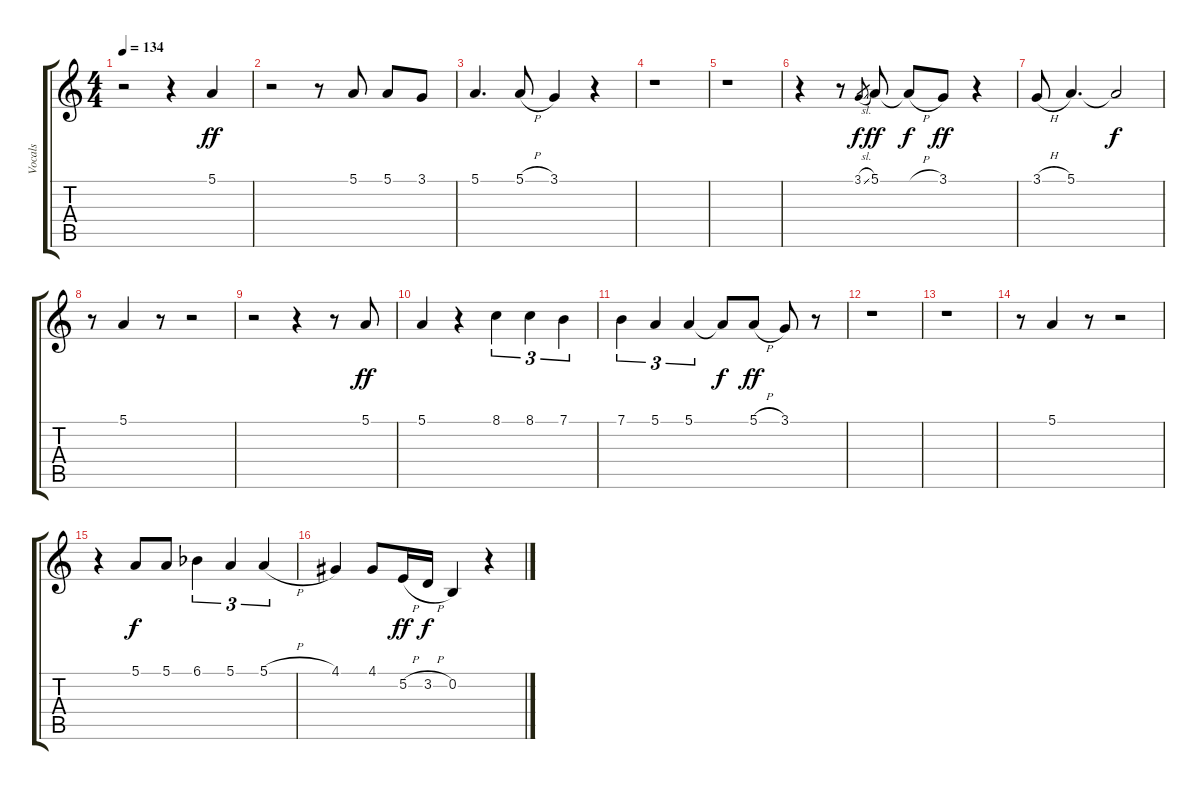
\track ("Vocals" "Vocals") {instrument bassoon}
\staff {score tabs}
\tuning (E4 B3 G3 D3 A2 E2) {hide}
\ts (4 4)
\tempo 134
\clef g2
\ks c
r.2{dy ff} r.4 5.1.4 |
r.2 r.8 5.1.8 5.1.8 3.1.8 |
5.1.4{d} 5.1{h}.8 3.1.4 r.4 |
r.1 |
r.1 |
r.4 r.8 3.1{sl}.8{gr dy f} 5.1.8{dy ff} 5.1{h t}.8{dy f} 3.1.8{dy ff} r.4 |
3.1{h}.8 5.1.4{d} 5.1{t}.2{dy f} |
r.8 5.1.4 r.8 r.2 |
r.2 r.4 r.8 5.1.8{dy ff} |
5.1.4 r.4 8.1.4{tu (3 2)} 8.1.4{tu (3 2)} 7.1.4{tu (3 2)} |
7.1.4{tu (3 2)} 5.1.4{tu (3 2)} 5.1.4{tu (3 2)} 5.1{t}.8{dy f} 5.1{h}.8{dy ff} 3.1.8 r.8 |
r.1 |
r.1 |
r.8 5.1.4 r.8 r.2 |
r.4 5.1.8{dy f} 5.1.8 6.1{acc b}.4{tu (3 2)} 5.1.4{tu (3 2)} 5.1{h}.4{tu (3 2)} |
4.1.4 4.1.8 5.2{h}.16{dy ff} 3.2{h}.16{dy f} 0.2.4 r.4
